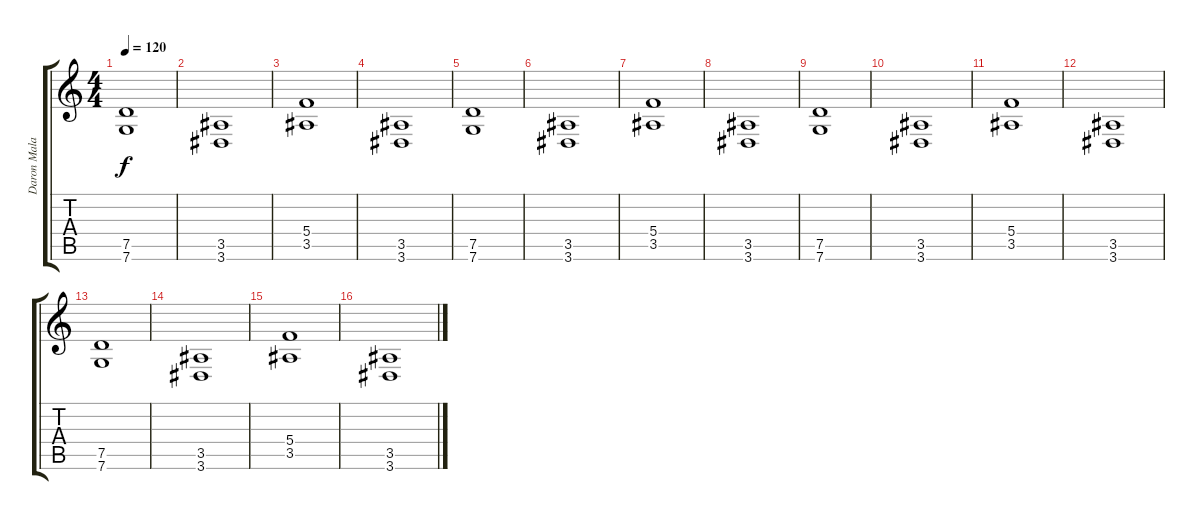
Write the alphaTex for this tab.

\track ("Daron Malakian (Overdrive)" "Daron Mala") {instrument overdrivenguitar}
\staff {score tabs}
\tuning (D4 A3 F3 C3 G2 C2) {hide}
\ts (4 4)
\tempo 120
\clef g2
\ks c
(7.5 7.6).1{dy f} |
(3.5 3.6).1 |
(5.4 3.5).1 |
(3.5 3.6).1 |
(7.5 7.6).1 |
(3.5 3.6).1 |
(5.4 3.5).1 |
(3.5 3.6).1 |
(7.5 7.6).1 |
(3.5 3.6).1 |
(5.4 3.5).1 |
(3.5 3.6).1 |
(7.5 7.6).1 |
(3.5 3.6).1 |
(5.4 3.5).1 |
(3.5 3.6).1
